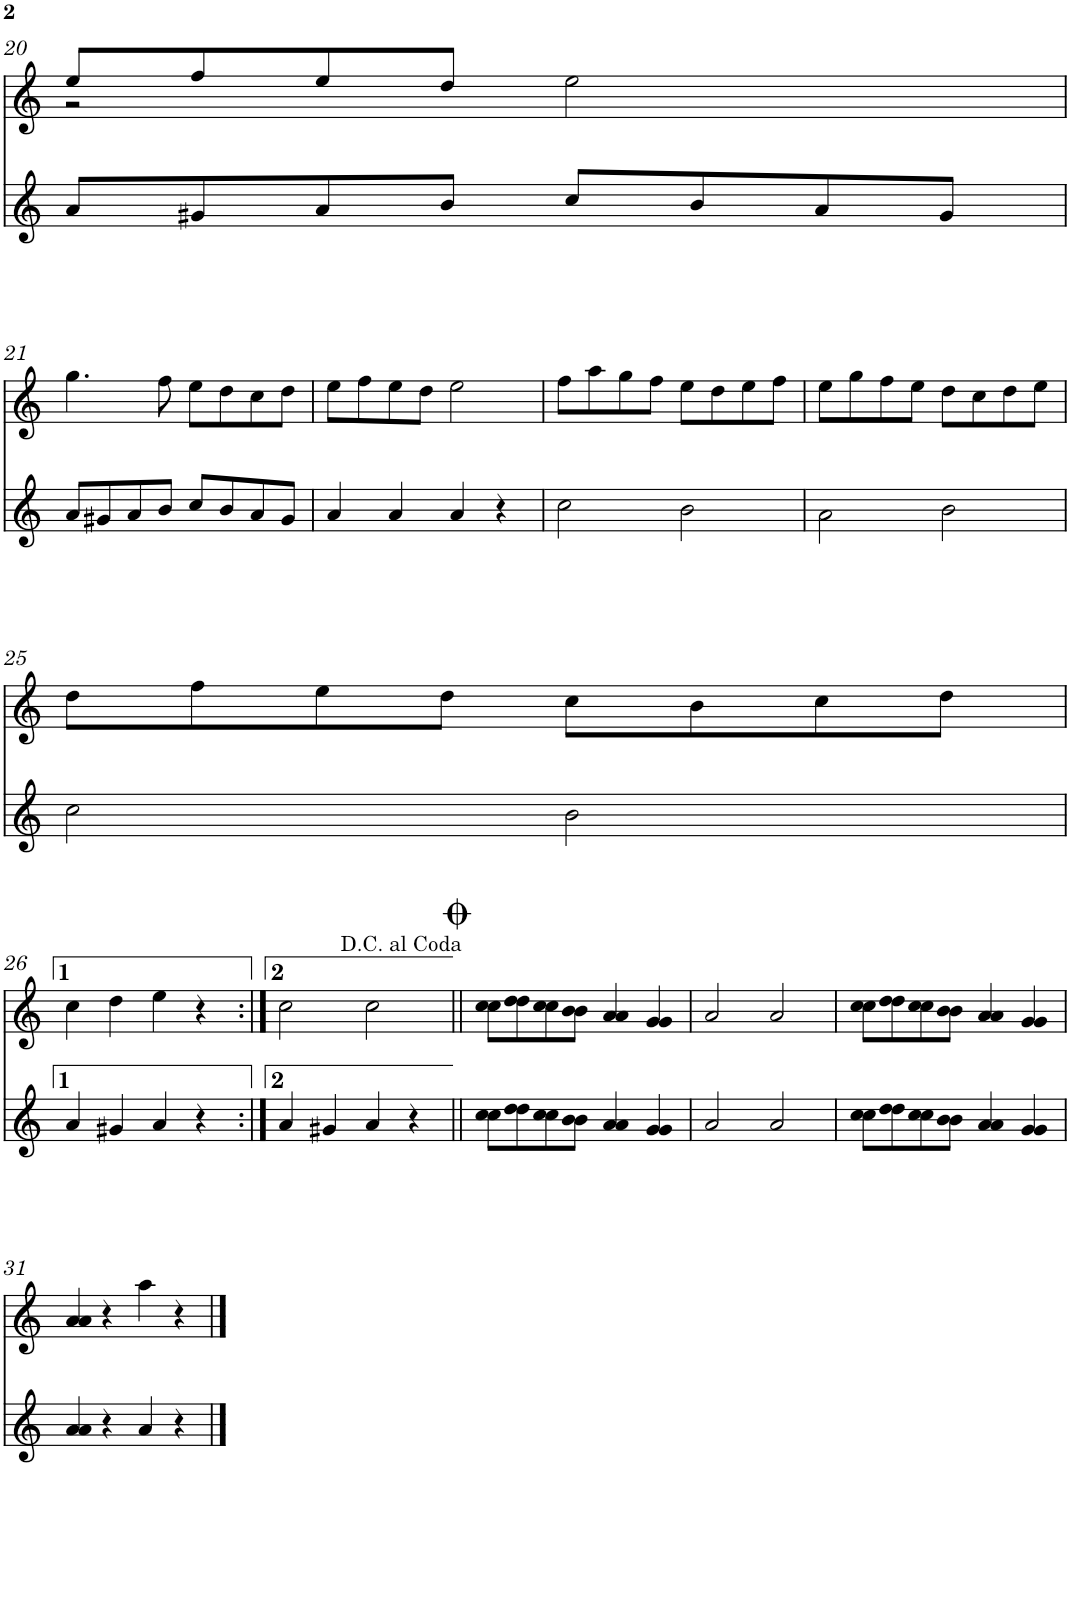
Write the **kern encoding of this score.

**kern	**kern
*part2	*part1
*staff2	*staff1
*I"Gralla 2	*I"Gralla 1
!!LO:PB:g=z
*clefG2	*clefG2
*k[]	*k[]
*M4/4	*M4/4
=20	=20
*	*^
8a/L	8ee/L	2r
8g#X/	8ff/	.
8a/	8ee/	.
8b/J	8dd/J	.
8cc/L	2ryy	2ee\
8b/	.	.
8a/	.	.
8g#/J	.	.
*	*v	*v
!!LO:LB:g=z
=21	=21
8a/L	4.gg\
8g#X/	.
8a/	.
8b/J	8ff\
8cc/L	8ee\L
8b/	8dd\
8a/	8cc\
8g#/J	8dd\J
=22	=22
4a/	8ee\L
.	8ff\
4a/	8ee\
.	8dd\J
4a/	2ee\
4r	.
=23	=23
*^	*
1ryy	2cc\	8ff\L
.	.	8aa\
.	.	8gg\
.	.	8ff\J
.	2b\	8ee\L
.	.	8dd\
.	.	8ee\
.	.	8ff\J
=24	=24	=24
1ryy	2a\	8ee\L
.	.	8gg\
.	.	8ff\
.	.	8ee\J
.	2b\	8dd\L
.	.	8cc\
.	.	8dd\
.	.	8ee\J
!!LO:LB:g=z
=25	=25	=25
1ryy	2cc\	8dd\L
.	.	8ff\
.	.	8ee\
.	.	8dd\J
.	2b\	8cc\L
.	.	8b\
.	.	8cc\
.	.	8dd\J
*v	*v	*
!!LO:LB:g=z
=26	=26
4a/	4cc\
4g#X/	4dd\
4a/	4ee\
4r	4r
=27:|!	=27:|!
4a/	2cc\
4g#X/	.
4a/	2cc\
4r	.
=28||	=28||
8cc\ 8cc\L	8cc\ 8cc\L
8dd\ 8dd\	8dd\ 8dd\
8cc\ 8cc\	8cc\ 8cc\
8b\ 8b\J	8b\ 8b\J
4a/ 4a/	4a/ 4a/
4g/ 4g/	4g/ 4g/
=29	=29
2a/	2a/
2a/	2a/
=30	=30
8cc\ 8cc\L	8cc\ 8cc\L
8dd\ 8dd\	8dd\ 8dd\
8cc\ 8cc\	8cc\ 8cc\
8b\ 8b\J	8b\ 8b\J
4a/ 4a/	4a/ 4a/
4g/ 4g/	4g/ 4g/
!!LO:LB:g=z
=31	=31
4a/ 4a/	4a/ 4a/
4r	4r
4a/	4aa\
4r	4r
==	==
*-	*-
